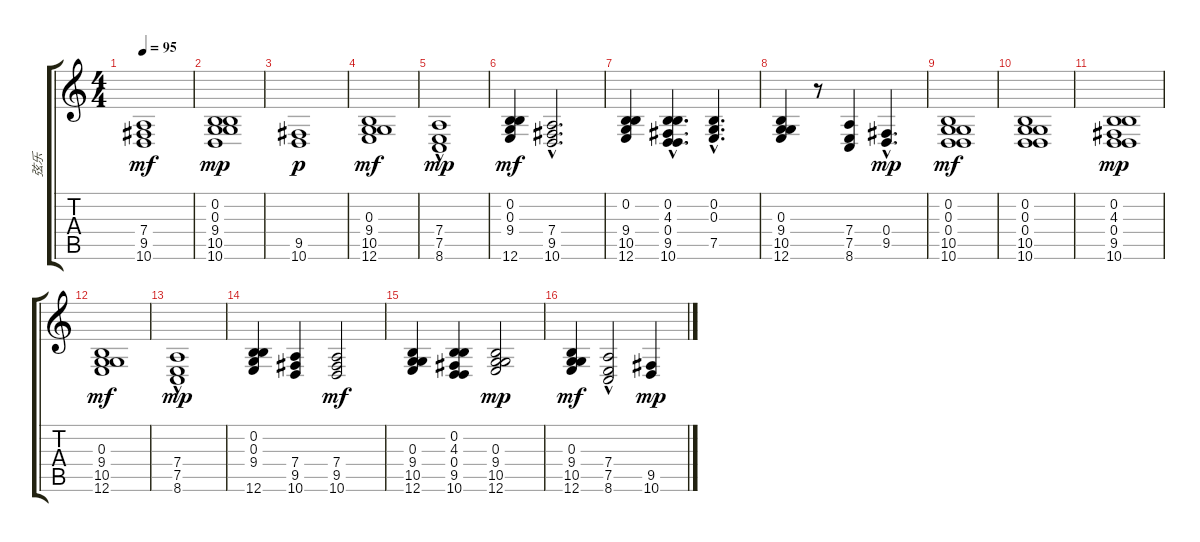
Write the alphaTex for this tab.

\track ("弦乐" "弦乐") {instrument stringensemble1}
\staff {score tabs}
\tuning (E4 B3 G3 D3 A2 E2) {hide}
\ts (4 4)
\tempo 95
\clef g2
\ks c
(7.4 9.5 10.6).1{dy mf} |
(0.2 0.3 9.4 10.5 10.6).1{dy mp} |
(9.5 10.6).1{dy p} |
(0.3 9.4 10.5 12.6).1{dy mf} |
(7.4 7.5 8.6{hac}).1{dy mp} |
(0.2 0.3 9.4 12.6).4{dy mf} (7.4{hac} 9.5{hac} 10.6{hac}).2{d} |
(0.2 9.4 10.5 12.6).4 (0.2{hac} 4.3{hac} 0.4{hac} 9.5{hac} 10.6{hac}).4{d} (0.2{hac} 0.3{hac} 7.5{hac}).4{d} |
(0.3 9.4 10.5 12.6).4 r.8 (7.4 7.5 8.6).4 (0.4{hac} 9.5{hac}).4{d dy mp} |
(0.2 0.3 0.4 10.5 10.6).1{dy mf} |
(0.2 0.3 0.4 10.5 10.6).1 |
(0.2 4.3 0.4 9.5 10.6).1{dy mp} |
(0.3 9.4 10.5 12.6).1{dy mf} |
(7.4 7.5 8.6{hac}).1{dy mp} |
(0.2 0.3 9.4 12.6).4 (7.4 9.5 10.6).4 (7.4 9.5 10.6).2{dy mf} |
(0.3 9.4 10.5 12.6).4 (0.2 4.3 0.4 9.5 10.6).4 (0.3 9.4 10.5 12.6).2{dy mp} |
(0.3 9.4 10.5 12.6).4{dy mf} (7.4{hac} 7.5 8.6).2 (9.5 10.6).4{dy mp}
